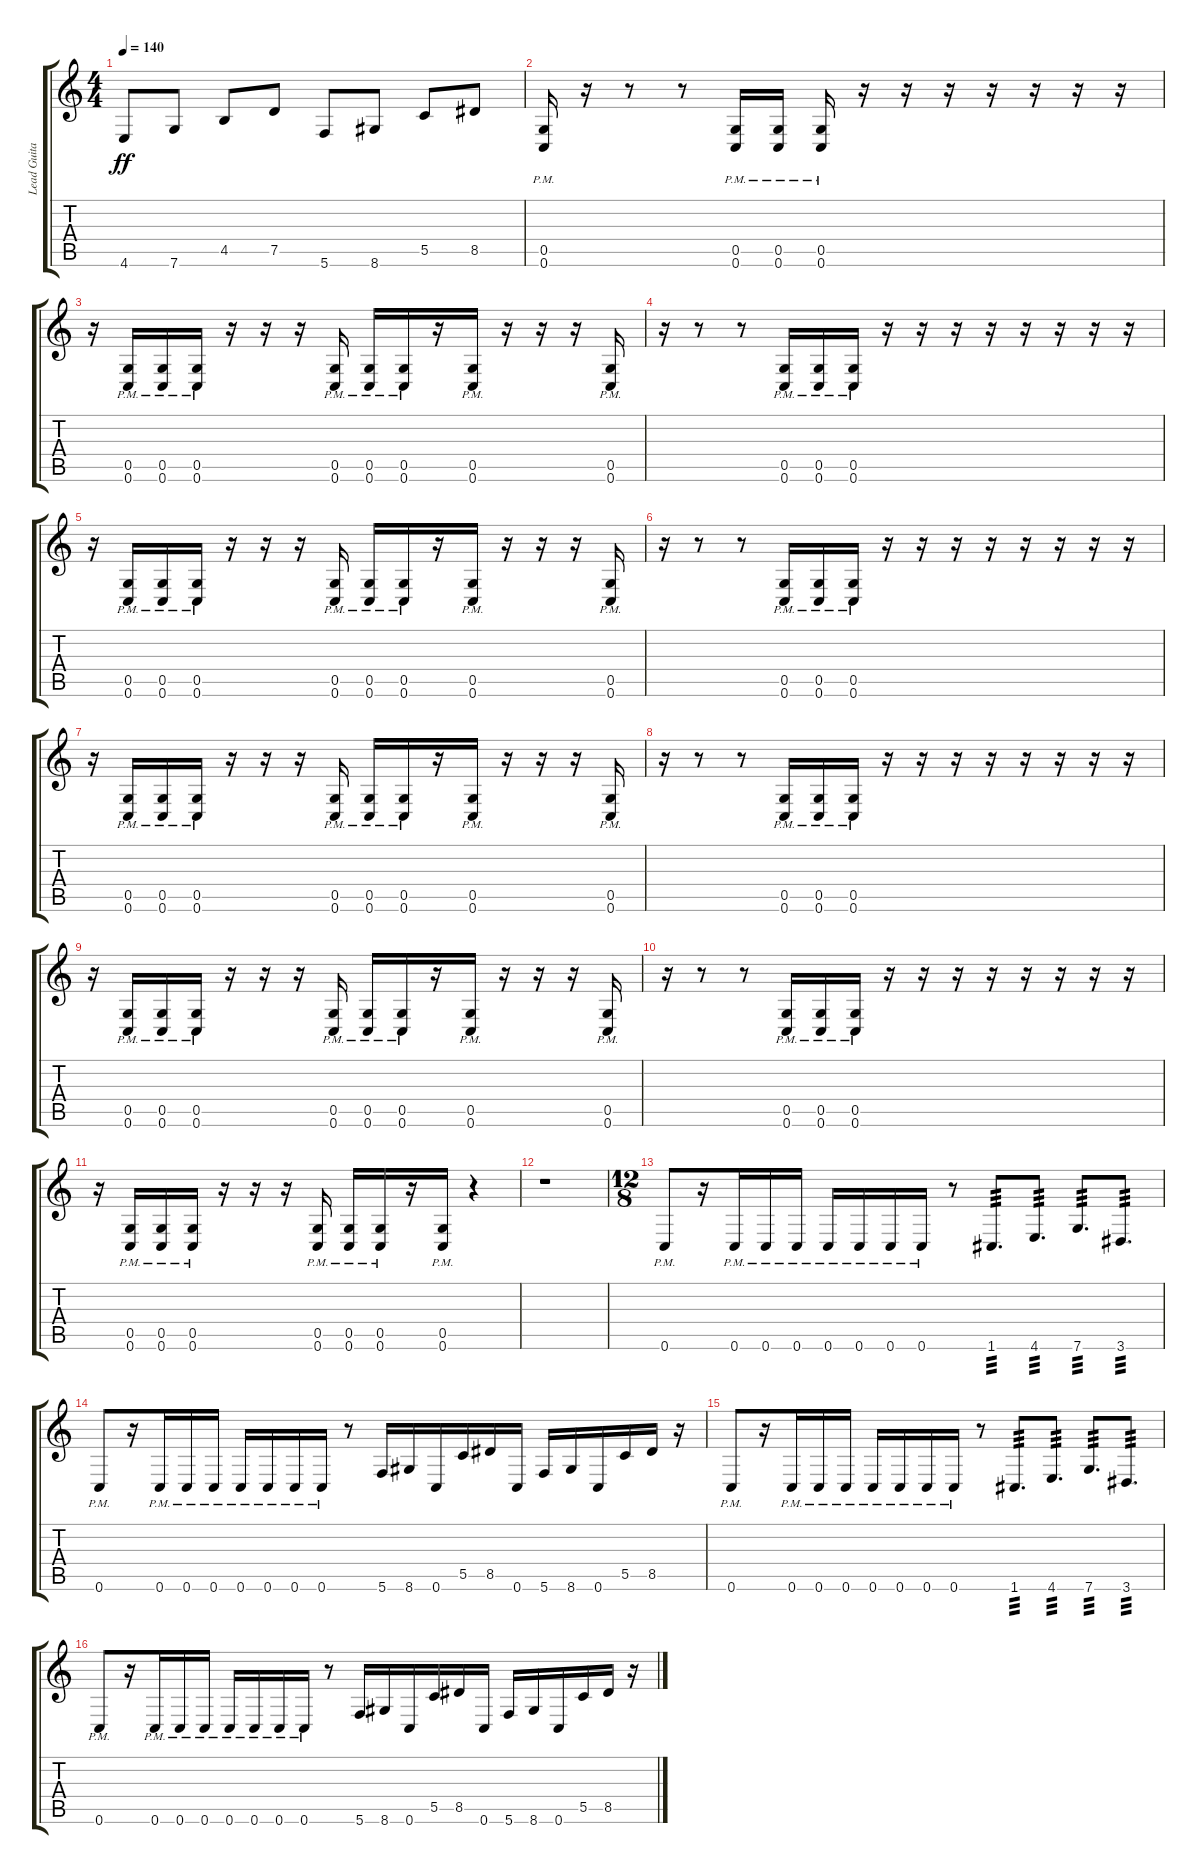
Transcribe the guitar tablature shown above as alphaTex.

\track ("Lead Guitar" "Lead Guita") {instrument distortionguitar}
\staff {score tabs}
\tuning (D4 A3 F3 C3 G2 C2) {hide}
\ts (4 4)
\tempo 140
\clef g2
\ks c
4.6.8{dy ff} 7.6.8 4.5.8 7.5.8 5.6.8 8.6.8 5.5.8 8.5.8 |
(0.5{pm} 0.6{pm}).16 r.16 r.8 r.8 (0.5{pm} 0.6{pm}).16 (0.5{pm} 0.6{pm}).16 (0.5{pm} 0.6{pm}).16 r.16 r.16 r.16 r.16 r.16 r.16 r.16 |
r.16 (0.5{pm} 0.6{pm}).16 (0.5{pm} 0.6{pm}).16 (0.5{pm} 0.6{pm}).16 r.16 r.16 r.16 (0.5{pm} 0.6{pm}).16 (0.5{pm} 0.6{pm}).16 (0.5{pm} 0.6{pm}).16 r.16 (0.5{pm} 0.6{pm}).16 r.16 r.16 r.16 (0.5{pm} 0.6{pm}).16 |
r.16 r.8 r.8 (0.5{pm} 0.6{pm}).16 (0.5{pm} 0.6{pm}).16 (0.5{pm} 0.6{pm}).16 r.16 r.16 r.16 r.16 r.16 r.16 r.16 r.16 |
r.16 (0.5{pm} 0.6{pm}).16 (0.5{pm} 0.6{pm}).16 (0.5{pm} 0.6{pm}).16 r.16 r.16 r.16 (0.5{pm} 0.6{pm}).16 (0.5{pm} 0.6{pm}).16 (0.5{pm} 0.6{pm}).16 r.16 (0.5{pm} 0.6{pm}).16 r.16 r.16 r.16 (0.5{pm} 0.6{pm}).16 |
r.16 r.8 r.8 (0.5{pm} 0.6{pm}).16 (0.5{pm} 0.6{pm}).16 (0.5{pm} 0.6{pm}).16 r.16 r.16 r.16 r.16 r.16 r.16 r.16 r.16 |
r.16 (0.5{pm} 0.6{pm}).16 (0.5{pm} 0.6{pm}).16 (0.5{pm} 0.6{pm}).16 r.16 r.16 r.16 (0.5{pm} 0.6{pm}).16 (0.5{pm} 0.6{pm}).16 (0.5{pm} 0.6{pm}).16 r.16 (0.5{pm} 0.6{pm}).16 r.16 r.16 r.16 (0.5{pm} 0.6{pm}).16 |
r.16 r.8 r.8 (0.5{pm} 0.6{pm}).16 (0.5{pm} 0.6{pm}).16 (0.5{pm} 0.6{pm}).16 r.16 r.16 r.16 r.16 r.16 r.16 r.16 r.16 |
r.16 (0.5{pm} 0.6{pm}).16 (0.5{pm} 0.6{pm}).16 (0.5{pm} 0.6{pm}).16 r.16 r.16 r.16 (0.5{pm} 0.6{pm}).16 (0.5{pm} 0.6{pm}).16 (0.5{pm} 0.6{pm}).16 r.16 (0.5{pm} 0.6{pm}).16 r.16 r.16 r.16 (0.5{pm} 0.6{pm}).16 |
r.16 r.8 r.8 (0.5{pm} 0.6{pm}).16 (0.5{pm} 0.6{pm}).16 (0.5{pm} 0.6{pm}).16 r.16 r.16 r.16 r.16 r.16 r.16 r.16 r.16 |
r.16 (0.5{pm} 0.6{pm}).16 (0.5{pm} 0.6{pm}).16 (0.5{pm} 0.6{pm}).16 r.16 r.16 r.16 (0.5{pm} 0.6{pm}).16 (0.5{pm} 0.6{pm}).16 (0.5{pm} 0.6{pm}).16 r.16 (0.5{pm} 0.6{pm}).16 r.4 |
r.1 |
\ts (12 8)
0.6{pm}.8 r.16 0.6{pm}.16 0.6{pm}.16 0.6{pm}.16 0.6{pm}.16 0.6{pm}.16 0.6{pm}.16 0.6{pm}.16 r.8 1.6.8{d tp 3} 4.6.8{d tp 3} 7.6.8{d tp 3} 3.6.8{d tp 3} |
0.6{pm}.8 r.16 0.6{pm}.16 0.6{pm}.16 0.6{pm}.16 0.6{pm}.16 0.6{pm}.16 0.6{pm}.16 0.6{pm}.16 r.8 5.6.16 8.6.16 0.6.16 5.5.16 8.5.16 0.6.16 5.6.16 8.6.16 0.6.16 5.5.16 8.5.16 r.16 |
0.6{pm}.8 r.16 0.6{pm}.16 0.6{pm}.16 0.6{pm}.16 0.6{pm}.16 0.6{pm}.16 0.6{pm}.16 0.6{pm}.16 r.8 1.6.8{d tp 3} 4.6.8{d tp 3} 7.6.8{d tp 3} 3.6.8{d tp 3} |
0.6{pm}.8 r.16 0.6{pm}.16 0.6{pm}.16 0.6{pm}.16 0.6{pm}.16 0.6{pm}.16 0.6{pm}.16 0.6{pm}.16 r.8 5.6.16 8.6.16 0.6.16 5.5.16 8.5.16 0.6.16 5.6.16 8.6.16 0.6.16 5.5.16 8.5.16 r.16
